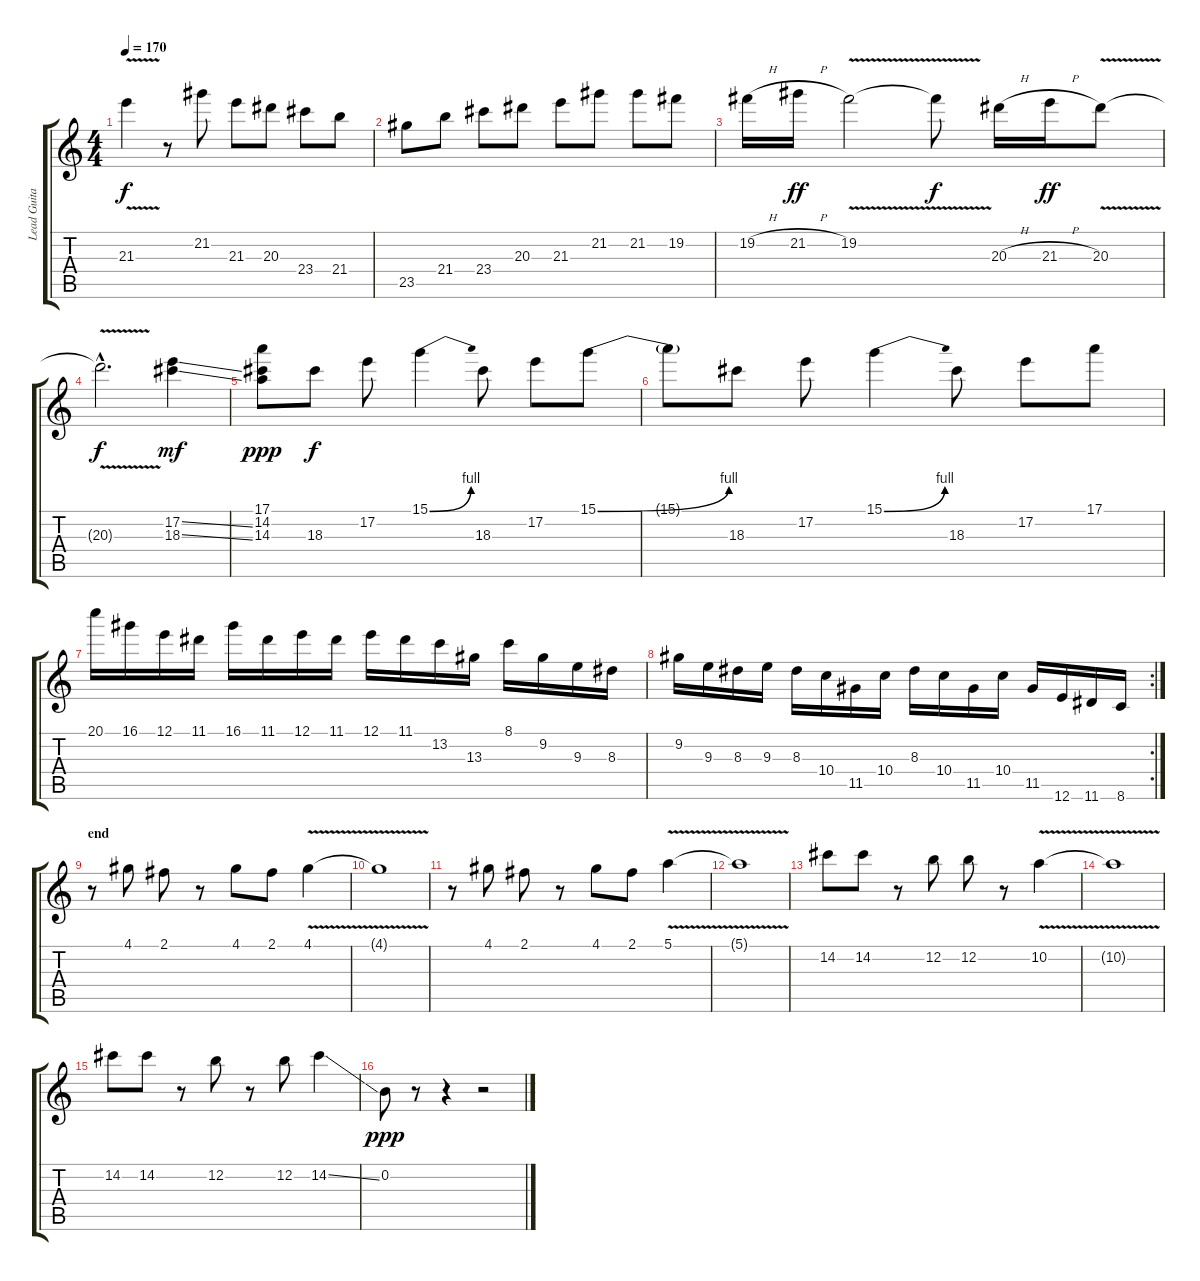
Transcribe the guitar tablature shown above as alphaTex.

\track ("Lead Guitar 1" "Lead Guita") {instrument distortionguitar}
\staff {score tabs}
\tuning (E4 B3 G3 D3 A2 E2) {hide}
\ts (4 4)
\tempo 170
\clef g2
\ks c
21.3{v}.4{dy f} r.8 21.2.8 21.3.8 20.3.8 23.4.8 21.4.8 |
23.5.8 21.4.8 23.4.8 20.3.8 21.3.8 21.2.8 21.2.8 19.2.8 |
19.2{h}.16 21.2{h}.16{dy ff} 19.2{v}.2 19.2{t}.8{dy f} 20.3{h}.16 21.3{h}.16{dy ff} 20.3{v}.8 |
20.3{hac t}.2{d dy f} (17.2{ss} 18.3{ss}).4{dy mf} |
(17.1 14.2 14.3).8{dy ppp} 18.3.8{dy f} 17.2.8 15.1{be (bend 0 0 60 4)}.4 18.3.8 17.2.8 15.1{be (bend 0 0 60 4)}.8 |
15.1{t}.8 18.3.8 17.2.8 15.1{be (bend 0 0 60 4)}.4 18.3.8 17.2.8 17.1.8 |
20.1.16 16.1.16 12.1.16 11.1.16 16.1.16 11.1.16 12.1.16 11.1.16 12.1.16 11.1.16 13.2.16 13.3.16 8.1.16 9.2.16 9.3.16 8.3.16 |
\rc 2
9.2.16 9.3.16 8.3.16 9.3.16 8.3.16 10.4.16 11.5.16 10.4.16 8.3.16 10.4.16 11.5.16 10.4.16 11.5.16 12.6.16 11.6.16 8.6.16 |
\section ("" "end")
r.8 4.1.8 2.1.8 r.8 4.1.8 2.1.8 4.1{v}.4 |
4.1{t}.1 |
r.8 4.1.8 2.1.8 r.8 4.1.8 2.1.8 5.1{v}.4 |
5.1{t}.1 |
14.2.8 14.2.8 r.8 12.2.8 12.2.8 r.8 10.2{v}.4 |
10.2{t}.1 |
14.2.8 14.2.8 r.8 12.2.8 r.8 12.2.8 14.2{ss}.4 |
0.2.8{dy ppp} r.8 r.4 r.2
